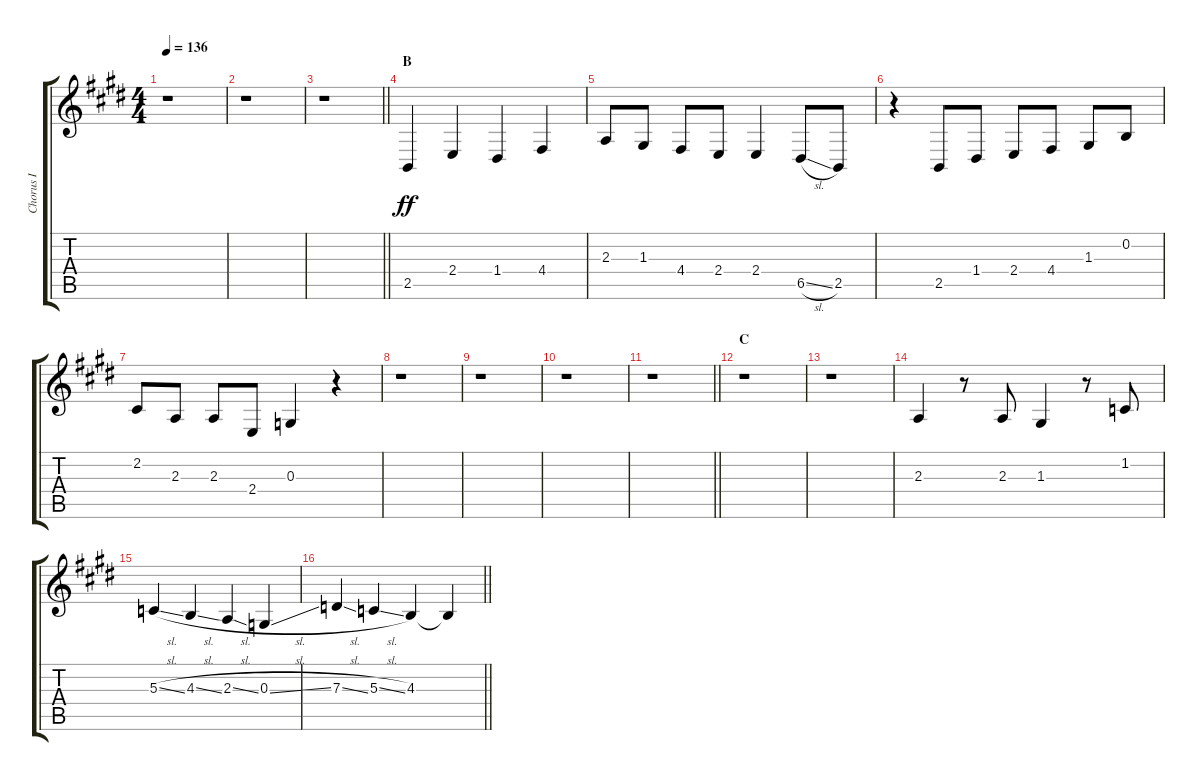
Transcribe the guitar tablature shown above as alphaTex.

\track ("Chorus I" "Chorus I") {instrument voiceoohs}
\staff {score tabs}
\tuning (E4 B3 G3 D3 A2 E2) {hide}
\ts (4 4)
\tempo 136
\clef g2
\ks e
r.1{dy ff} |
r.1 |
\barLineRight lightlight
r.1 |
\section ("" "B")
2.5.4 2.4.4 1.4.4 4.4.4 |
2.3.8 1.3.8 4.4.8 2.4.8 2.4.4 6.5{sl}.8 2.5.8 |
r.4 2.5.8 1.4.8 2.4.8 4.4.8 1.3.8 0.2.8 |
2.2.8 2.3.8 2.3.8 2.4.8 0.3.4 r.4 |
r.1 |
r.1 |
r.1 |
\barLineRight lightlight
r.1 |
\section ("" "C")
r.1 |
r.1 |
2.3.4 r.8 2.3.8 1.3.4 r.8 1.2.8 |
5.3{sl}.4 4.3{sl}.4 2.3{sl}.4 0.3{sl}.4 |
\barLineRight lightlight
7.3{sl}.4 5.3{sl}.4 4.3.4 4.3{t}.4
